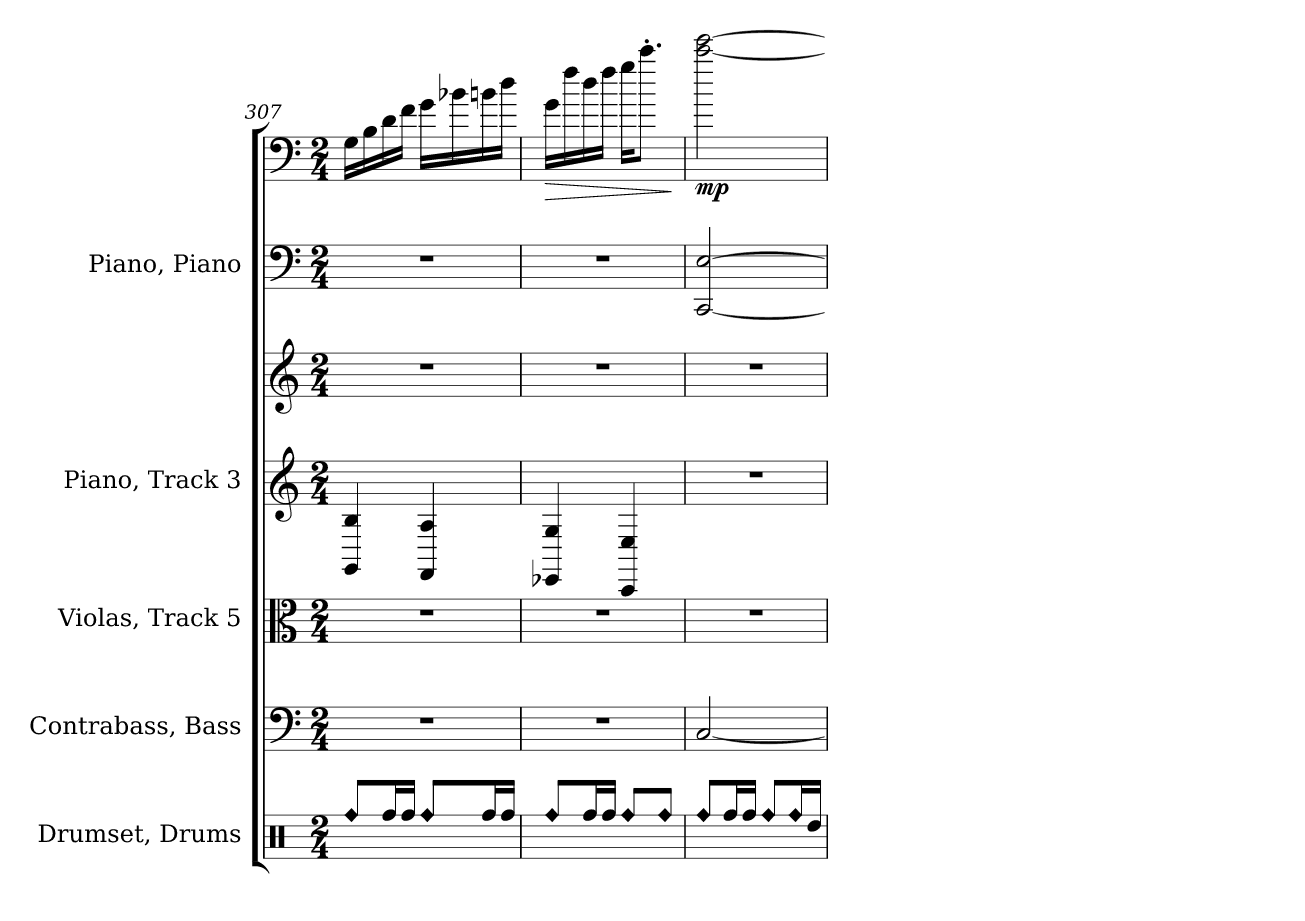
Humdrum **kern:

**kern	**kern	**kern	**kern	**kern	**kern	**kern	**dynam
*part5	*part4	*part3	*part2	*part2	*part1	*part1	*part1
*staff7	*staff6	*staff5	*staff4	*staff3	*staff2	*staff1	*staff1/2
*I"Drumset, Drums	*I"Contrabass, Bass	*I"Violas, Track  5	*I"Piano, Track  3	*	*I"Piano, Piano	*	*
*I'D. Set	*I'Cb.	*I'Vlas.	*I'Pno.	*	*I'Pno.	*	*
!!LO:PB:g=z
*clefX	*clefF4	*clefC3	*clefG2	*clefG2	*clefF4	*clefF4	*
*	*ITrd7c12	*	*	*	*	*	*
*k[]	*k[]	*k[]	*k[]	*k[]	*k[]	*k[]	*
*M2/4	*M2/4	*M2/4	*M2/4	*M2/4	*M2/4	*M2/4	*
=307	=307	=307	=307	=307	=307	=307	=307
!LO:N:head=diamond	!	!	!	!	!	!	!
8Rff/L	2r	2r	4GG/ 4B/	2r	2r	16G\LL	.
.	.	.	.	.	.	16B\	.
16Rff/L	.	.	.	.	.	16d\	.
16Rff/JJ	.	.	.	.	.	16f\JJ	.
!LO:N:head=diamond	!	!	!	!	!	!	!
8Rff/L	.	.	4FF/ 4A/	.	.	16g\LL	.
.	.	.	.	.	.	16b-X\	.
16Rff/L	.	.	.	.	.	16bn\	.
16Rff/JJ	.	.	.	.	.	16dd\JJ	.
=308	=308	=308	=308	=308	=308	=308	=308
!LO:N:head=diamond	!	!	!	!	!	!	!LO:HP:b
8Rff/L	2r	2r	4EE-X/ 4G/	2r	2r	16g\LL	>
.	.	.	.	.	.	16ff\	.
16Rff/L	.	.	.	.	.	16dd\	.
16Rff/JJ	.	.	.	.	.	16ff\JJ	.
!LO:N:head=diamond	!	!	!	!	!	!	!
8Rff/L	.	.	4CC/ 4E/	.	.	16gg\KL	.
.	.	.	.	.	.	8.ccc'\J	.
!LO:N:head=diamond	!	!	!	!	!	!	!
8Rff/J	.	.	.	.	.	.	.
.	.	.	.	.	.	.	]
=309	=309	=309	=309	=309	=309	=309	=309
!LO:N:head=diamond	!	!	!	!	!	!	!LO:DY:b
8Rff/L	[2CC/	2r	2r	2r	[2CC/ [2E/	[2ccc\ [2eee\	mp
16Rff/L	.	.	.	.	.	.	.
16Rff/JJ	.	.	.	.	.	.	.
!LO:N:head=diamond	!	!	!	!	!	!	!
8Rff/L	.	.	.	.	.	.	.
!LO:N:head=diamond	!	!	!	!	!	!	!
16Rff/L	.	.	.	.	.	.	.
16Rdd/JJ	.	.	.	.	.	.	.
=	=	=	=	=	=	=	=
*-	*-	*-	*-	*-	*-	*-	*-
